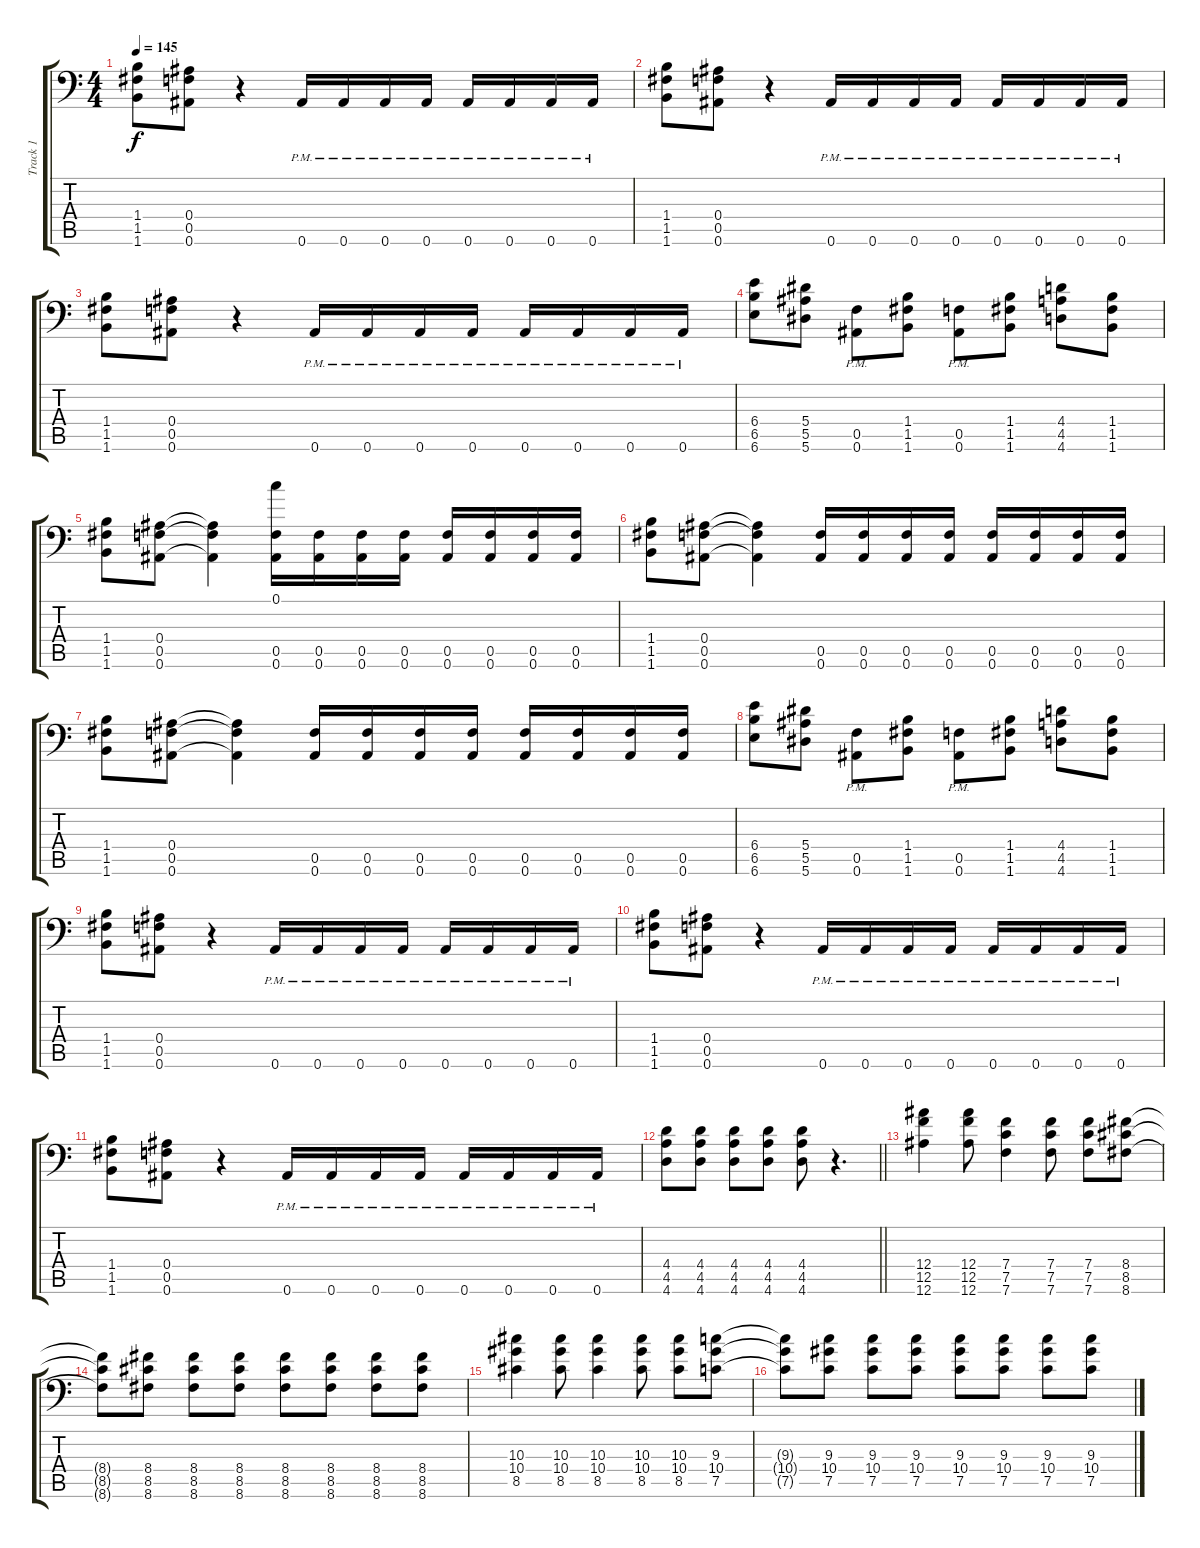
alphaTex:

\track ("Track 1" "Track 1") {instrument distortionguitar}
\staff {score tabs}
\tuning (C4 G3 Eb3 Bb2 F2 Bb1) {hide}
\ts (4 4)
\tempo 145
\clef f4
\ks c
(1.4 1.5 1.6).8{dy f} (0.4 0.5 0.6).8 r.4 0.6{pm}.16 0.6{pm}.16 0.6{pm}.16 0.6{pm}.16 0.6{pm}.16 0.6{pm}.16 0.6{pm}.16 0.6{pm}.16 |
(1.4 1.5 1.6).8 (0.4 0.5 0.6).8 r.4 0.6{pm}.16 0.6{pm}.16 0.6{pm}.16 0.6{pm}.16 0.6{pm}.16 0.6{pm}.16 0.6{pm}.16 0.6{pm}.16 |
(1.4 1.5 1.6).8 (0.4 0.5 0.6).8 r.4 0.6{pm}.16 0.6{pm}.16 0.6{pm}.16 0.6{pm}.16 0.6{pm}.16 0.6{pm}.16 0.6{pm}.16 0.6{pm}.16 |
(6.4 6.5 6.6).8 (5.4 5.5 5.6).8 (0.5{pm} 0.6{pm}).8 (1.4 1.5 1.6).8 (0.5{pm} 0.6{pm}).8 (1.4 1.5 1.6).8 (4.4 4.5 4.6).8 (1.4 1.5 1.6).8 |
(1.4 1.5 1.6).8 (0.4 0.5 0.6).8 (0.4{t} 0.5{t} 0.6{t}).4 (0.1 0.5 0.6).16 (0.5 0.6).16 (0.5 0.6).16 (0.5 0.6).16 (0.5 0.6).16 (0.5 0.6).16 (0.5 0.6).16 (0.5 0.6).16 |
(1.4 1.5 1.6).8 (0.4 0.5 0.6).8 (0.4{t} 0.5{t} 0.6{t}).4 (0.5 0.6).16 (0.5 0.6).16 (0.5 0.6).16 (0.5 0.6).16 (0.5 0.6).16 (0.5 0.6).16 (0.5 0.6).16 (0.5 0.6).16 |
(1.4 1.5 1.6).8 (0.4 0.5 0.6).8 (0.4{t} 0.5{t} 0.6{t}).4 (0.5 0.6).16 (0.5 0.6).16 (0.5 0.6).16 (0.5 0.6).16 (0.5 0.6).16 (0.5 0.6).16 (0.5 0.6).16 (0.5 0.6).16 |
(6.4 6.5 6.6).8 (5.4 5.5 5.6).8 (0.5{pm} 0.6{pm}).8 (1.4 1.5 1.6).8 (0.5{pm} 0.6{pm}).8 (1.4 1.5 1.6).8 (4.4 4.5 4.6).8 (1.4 1.5 1.6).8 |
(1.4 1.5 1.6).8 (0.4 0.5 0.6).8 r.4 0.6{pm}.16 0.6{pm}.16 0.6{pm}.16 0.6{pm}.16 0.6{pm}.16 0.6{pm}.16 0.6{pm}.16 0.6{pm}.16 |
(1.4 1.5 1.6).8 (0.4 0.5 0.6).8 r.4 0.6{pm}.16 0.6{pm}.16 0.6{pm}.16 0.6{pm}.16 0.6{pm}.16 0.6{pm}.16 0.6{pm}.16 0.6{pm}.16 |
(1.4 1.5 1.6).8 (0.4 0.5 0.6).8 r.4 0.6{pm}.16 0.6{pm}.16 0.6{pm}.16 0.6{pm}.16 0.6{pm}.16 0.6{pm}.16 0.6{pm}.16 0.6{pm}.16 |
\barLineRight lightlight
(4.4 4.5 4.6).8 (4.4 4.5 4.6).8 (4.4 4.5 4.6).8 (4.4 4.5 4.6).8 (4.4 4.5 4.6).8 r.4{d} |
\section ("" "")
(12.4 12.5 12.6).4 (12.4 12.5 12.6).8 (7.4 7.5 7.6).4 (7.4 7.5 7.6).8 (7.4 7.5 7.6).8 (8.4 8.5 8.6).8 |
(8.4{t} 8.5{t} 8.6{t}).8 (8.4 8.5 8.6).8 (8.4 8.5 8.6).8 (8.4 8.5 8.6).8 (8.4 8.5 8.6).8 (8.4 8.5 8.6).8 (8.4 8.5 8.6).8 (8.4 8.5 8.6).8 |
(10.3 10.4 8.5).4 (10.3 10.4 8.5).8 (10.3 10.4 8.5).4 (10.3 10.4 8.5).8 (10.3 10.4 8.5).8 (9.3 10.4 7.5).8 |
(9.3{t} 10.4{t} 7.5{t}).8 (9.3 10.4 7.5).8 (9.3 10.4 7.5).8 (9.3 10.4 7.5).8 (9.3 10.4 7.5).8 (9.3 10.4 7.5).8 (9.3 10.4 7.5).8 (9.3 10.4 7.5).8
